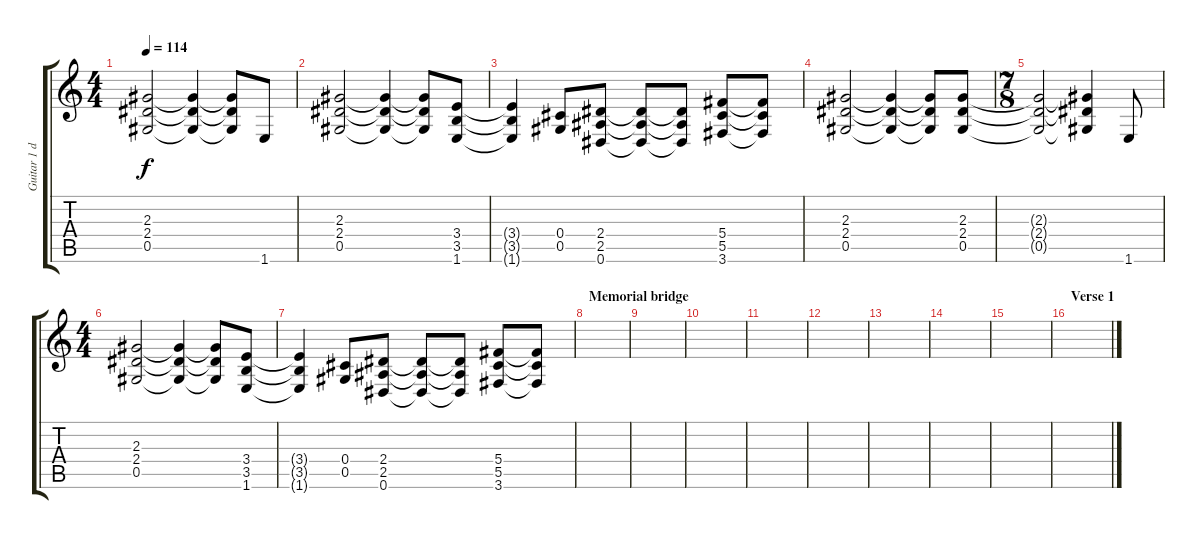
\track ("Guitar 1 d" "Guitar 1 d") {instrument distortionguitar}
\staff {score tabs}
\tuning (Eb4 Bb3 Gb3 Db3 Ab2 Eb2) {hide}
\ts (4 4)
\tempo 114
\clef g2
\ks c
(2.3{t} 2.4{t} 0.5{t}).2{dy f} (2.3{t} 2.4{t} 0.5{t}).4 (2.3{t} 2.4{t} 0.5{t}).8 1.6.8 |
(2.3 2.4 0.5).2 (2.3{t} 2.4{t} 0.5{t}).4 (2.3{t} 2.4{t} 0.5{t}).8 (3.4 3.5 1.6).8 |
(3.4{t} 3.5{t} 1.6{t}).4 (0.4 0.5).8 (2.4 2.5 0.6).8 (2.4{t} 2.5{t} 0.6{t}).8 (2.4{t} 2.5{t} 0.6{t}).8 (5.4 5.5 3.6).8 (5.4{t} 5.5{t} 3.6{t}).8 |
(2.3 2.4 0.5).2 (2.3{t} 2.4{t} 0.5{t}).4 (2.3{t} 2.4{t} 0.5{t}).8 (2.3 2.4 0.5).8 |
\ts (7 8)
(2.3{t} 2.4{t} 0.5{t}).2 (2.3{t} 2.4{t} 0.5{t}).4 1.6.8 |
\ts (4 4)
(2.3 2.4 0.5).2 (2.3{t} 2.4{t} 0.5{t}).4 (2.3{t} 2.4{t} 0.5{t}).8 (3.4 3.5 1.6).8 |
(3.4{t} 3.5{t} 1.6{t}).4 (0.4 0.5).8 (2.4 2.5 0.6).8 (2.4{t} 2.5{t} 0.6{t}).8 (2.4{t} 2.5{t} 0.6{t}).8 (5.4 5.5 3.6).8 (5.4{t} 5.5{t} 3.6{t}).8 |
\section ("" "Memorial bridge")
|
|
|
|
|
|
|
|
\section ("" "Verse 1")
